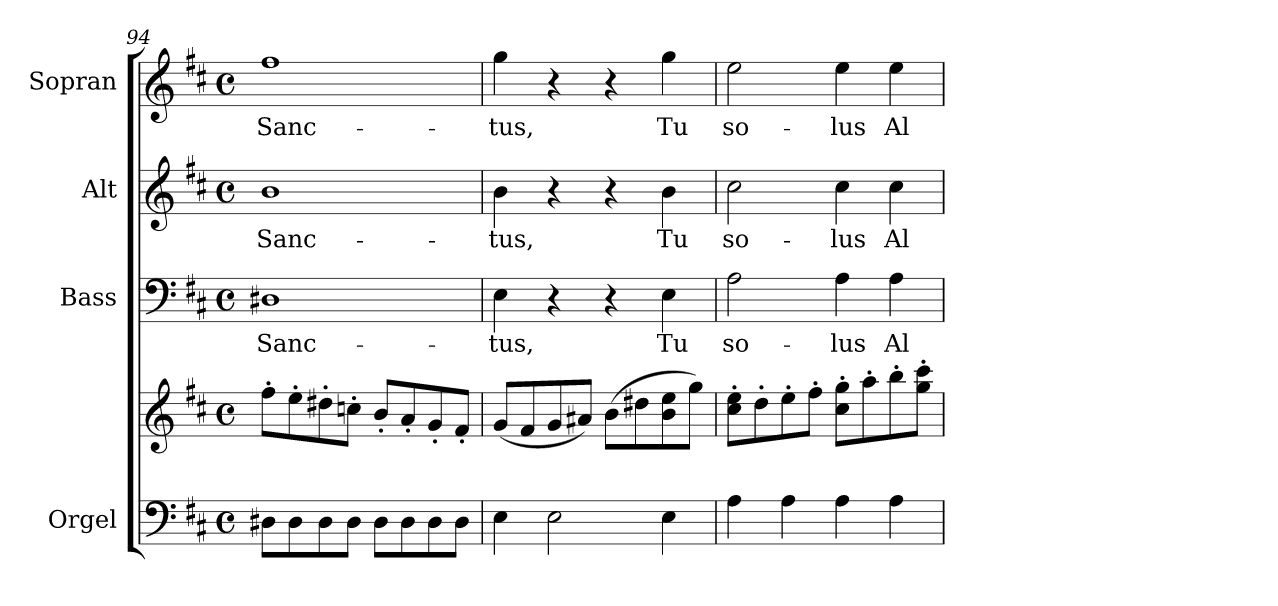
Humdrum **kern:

**kern	**kern	**kern	**text	**kern	**text	**kern	**text
*part4	*part4	*part3	*part3	*part2	*part2	*part1	*part1
*staff5	*staff4	*staff3	*staff3	*staff2	*staff2	*staff1	*staff1
*I"Orgel	*	*I"Bass	*	*I"Alt	*	*I"Sopran	*
*	*	*I'B.	*	*I'A.	*	*I'S.	*
!!LO:LB:g=z
*clefF4	*clefG2	*clefF4	*	*clefG2	*	*clefG2	*
*k[f#c#]	*k[f#c#]	*k[f#c#]	*	*k[f#c#]	*	*k[f#c#]	*
*D:	*D:	*D:	*	*D:	*	*D:	*
*M4/4	*M4/4	*M4/4	*	*M4/4	*	*M4/4	*
*met(c)	*met(c)	*met(c)	*	*met(c)	*	*met(c)	*
=94	=94	=94	=94	=94	=94	=94	=94
!	!	!	!LO:LY:b	!	!LO:LY:b	!	!LO:LY:b
8D#X\L	8ff#'>\L	1D#X	Sanc-	1b	Sanc-	1ff#	Sanc-
8D#\	8ee'>\	.	.	.	.	.	.
8D#\	8dd#X'>\	.	.	.	.	.	.
8D#\J	8ccn'>\J	.	.	.	.	.	.
8D#\L	8b'</L	.	.	.	.	.	.
8D#\	8a'</	.	.	.	.	.	.
8D#\	8g'</	.	.	.	.	.	.
8D#\J	8f#'</J	.	.	.	.	.	.
=95	=95	=95	=95	=95	=95	=95	=95
!	!	!	!LO:LY:b	!	!LO:LY:b	!	!LO:LY:b
4E\	(<8g/L	4E\	-tus,	4b\	-tus,	4gg\	-tus,
.	8f#/	.	.	.	.	.	.
2E\	8g/	4r	.	4r	.	4r	.
.	8a#X/J)	.	.	.	.	.	.
.	(>8b\L	4r	.	4r	.	4r	.
.	8dd#X\	.	.	.	.	.	.
!	!	!	!LO:LY:b	!	!LO:LY:b	!	!LO:LY:b
4E\	8b\ 8ee\	4E\	Tu	4b\	Tu	4gg\	Tu
.	8gg\J)	.	.	.	.	.	.
=96	=96	=96	=96	=96	=96	=96	=96
!	!	!	!LO:LY:b	!	!LO:LY:b	!	!LO:LY:b
4A\	8cc#\'> 8ee\'>L	2A\	so-	2cc#\	so-	2ee\	so-
.	8dd'>\	.	.	.	.	.	.
4A\	8ee'>\	.	.	.	.	.	.
.	8ff#'>\J	.	.	.	.	.	.
!	!	!	!LO:LY:b	!	!LO:LY:b	!	!LO:LY:b
4A\	8cc#\'> 8gg\'>L	4A\	-lus	4cc#\	-lus	4ee\	-lus
.	8aa'>\	.	.	.	.	.	.
!	!	!	!LO:LY:b	!	!LO:LY:b	!	!LO:LY:b
4A\	8bb'>\	4A\	Al-	4cc#\	Al-	4ee\	Al-
.	8gg\'> 8ccc#\'>J	.	.	.	.	.	.
=	=	=	=	=	=	=	=
*-	*-	*-	*-	*-	*-	*-	*-
